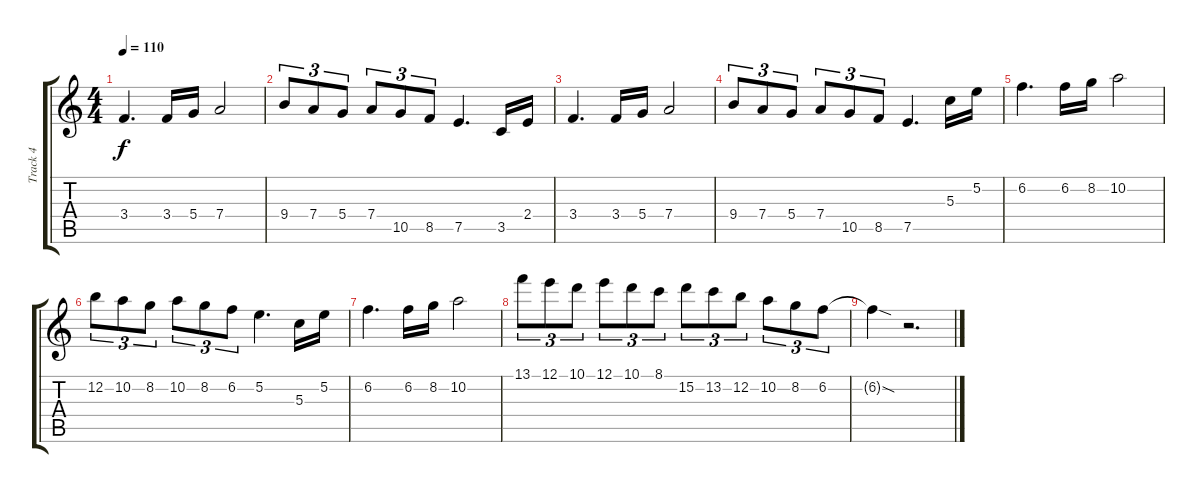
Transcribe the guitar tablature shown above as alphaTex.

\track ("Track 4" "Track 4") {instrument distortionguitar}
\staff {score tabs}
\tuning (E4 B3 G3 D3 A2 E2) {hide}
\ts (4 4)
\tempo 110
\clef g2
\ks c
3.4.4{d dy f} 3.4.16 5.4.16 7.4.2 |
9.4.8{tu (3 2)} 7.4.8{tu (3 2)} 5.4.8{tu (3 2)} 7.4.8{tu (3 2)} 10.5.8{tu (3 2)} 8.5.8{tu (3 2)} 7.5.4{d} 3.5.16 2.4.16 |
3.4.4{d} 3.4.16 5.4.16 7.4.2 |
9.4.8{tu (3 2)} 7.4.8{tu (3 2)} 5.4.8{tu (3 2)} 7.4.8{tu (3 2)} 10.5.8{tu (3 2)} 8.5.8{tu (3 2)} 7.5.4{d} 5.3.16 5.2.16 |
6.2.4{d} 6.2.16 8.2.16 10.2.2 |
12.2.8{tu (3 2)} 10.2.8{tu (3 2)} 8.2.8{tu (3 2)} 10.2.8{tu (3 2)} 8.2.8{tu (3 2)} 6.2.8{tu (3 2)} 5.2.4{d} 5.3.16 5.2.16 |
6.2.4{d} 6.2.16 8.2.16 10.2.2 |
13.1.8{tu (3 2)} 12.1.8{tu (3 2)} 10.1.8{tu (3 2)} 12.1.8{tu (3 2)} 10.1.8{tu (3 2)} 8.1.8{tu (3 2)} 15.2.8{tu (3 2)} 13.2.8{tu (3 2)} 12.2.8{tu (3 2)} 10.2.8{tu (3 2)} 8.2.8{tu (3 2)} 6.2.8{tu (3 2)} |
6.2{sod t}.4 r.2{d}
